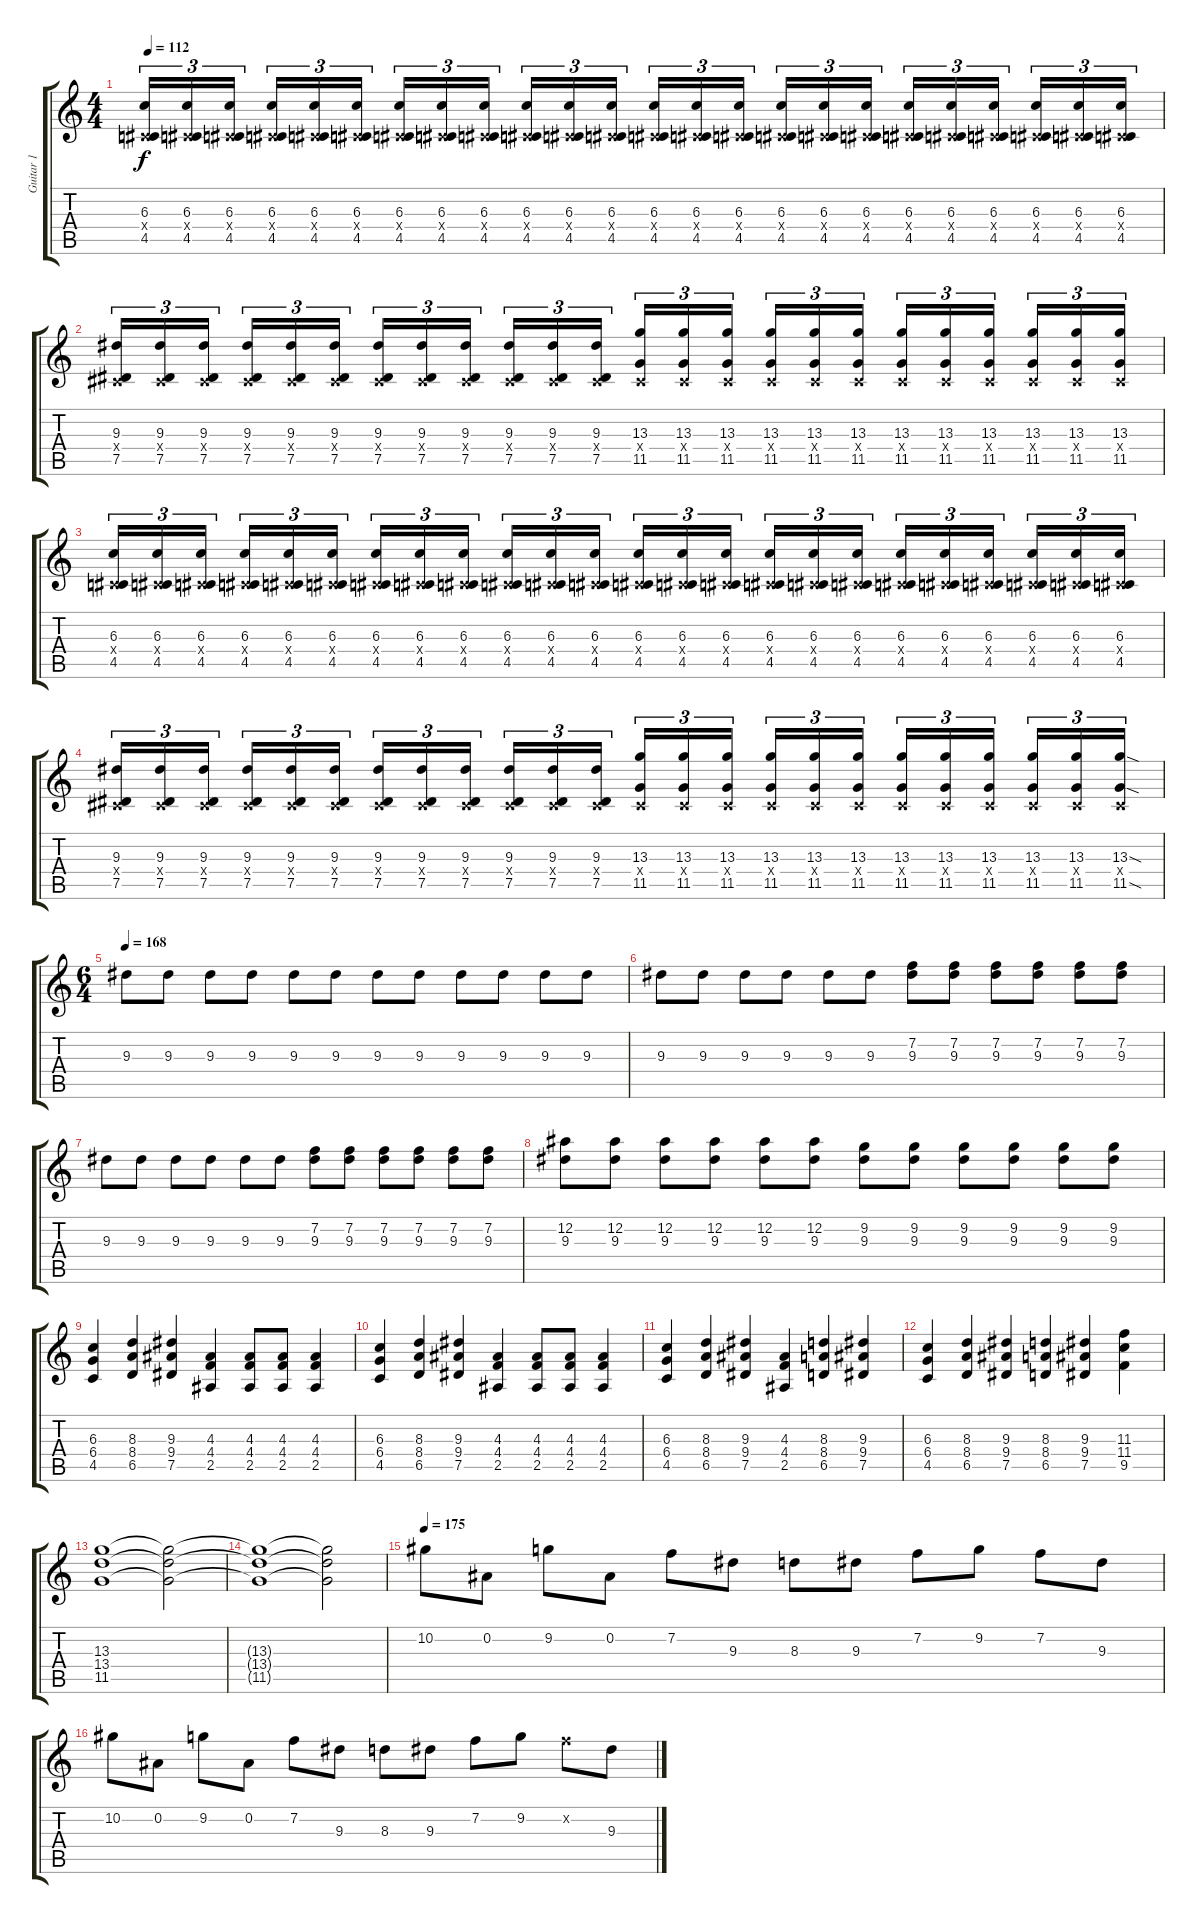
\track ("Guitar 1" "Guitar 1") {instrument overdrivenguitar}
\staff {score tabs}
\tuning (Eb4 Bb3 Gb3 Db3 Ab2 Eb2) {hide}
\ts (4 4)
\tempo 112
\clef g2
\ks c
(6.3 0.4{x} 4.5).16{tu (3 2) dy f} (6.3 0.4{x} 4.5).16{tu (3 2)} (6.3 0.4{x} 4.5).16{tu (3 2) beam splitsecondary} (6.3 0.4{x} 4.5).16{tu (3 2)} (6.3 0.4{x} 4.5).16{tu (3 2)} (6.3 0.4{x} 4.5).16{tu (3 2)} (6.3 0.4{x} 4.5).16{tu (3 2)} (6.3 0.4{x} 4.5).16{tu (3 2)} (6.3 0.4{x} 4.5).16{tu (3 2) beam splitsecondary} (6.3 0.4{x} 4.5).16{tu (3 2)} (6.3 0.4{x} 4.5).16{tu (3 2)} (6.3 0.4{x} 4.5).16{tu (3 2)} (6.3 0.4{x} 4.5).16{tu (3 2)} (6.3 0.4{x} 4.5).16{tu (3 2)} (6.3 0.4{x} 4.5).16{tu (3 2) beam splitsecondary} (6.3 0.4{x} 4.5).16{tu (3 2)} (6.3 0.4{x} 4.5).16{tu (3 2)} (6.3 0.4{x} 4.5).16{tu (3 2)} (6.3 0.4{x} 4.5).16{tu (3 2)} (6.3 0.4{x} 4.5).16{tu (3 2)} (6.3 0.4{x} 4.5).16{tu (3 2) beam splitsecondary} (6.3 0.4{x} 4.5).16{tu (3 2)} (6.3 0.4{x} 4.5).16{tu (3 2)} (6.3 0.4{x} 4.5).16{tu (3 2)} |
(9.3 0.4{x} 7.5).16{tu (3 2)} (9.3 0.4{x} 7.5).16{tu (3 2)} (9.3 0.4{x} 7.5).16{tu (3 2) beam splitsecondary} (9.3 0.4{x} 7.5).16{tu (3 2)} (9.3 0.4{x} 7.5).16{tu (3 2)} (9.3 0.4{x} 7.5).16{tu (3 2)} (9.3 0.4{x} 7.5).16{tu (3 2)} (9.3 0.4{x} 7.5).16{tu (3 2)} (9.3 0.4{x} 7.5).16{tu (3 2) beam splitsecondary} (9.3 0.4{x} 7.5).16{tu (3 2)} (9.3 0.4{x} 7.5).16{tu (3 2)} (9.3 0.4{x} 7.5).16{tu (3 2)} (13.3 0.4{x} 11.5).16{tu (3 2)} (13.3 0.4{x} 11.5).16{tu (3 2)} (13.3 0.4{x} 11.5).16{tu (3 2) beam splitsecondary} (13.3 0.4{x} 11.5).16{tu (3 2)} (13.3 0.4{x} 11.5).16{tu (3 2)} (13.3 0.4{x} 11.5).16{tu (3 2)} (13.3 0.4{x} 11.5).16{tu (3 2)} (13.3 0.4{x} 11.5).16{tu (3 2)} (13.3 0.4{x} 11.5).16{tu (3 2) beam splitsecondary} (13.3 0.4{x} 11.5).16{tu (3 2)} (13.3 0.4{x} 11.5).16{tu (3 2)} (13.3 0.4{x} 11.5).16{tu (3 2)} |
(6.3 0.4{x} 4.5).16{tu (3 2)} (6.3 0.4{x} 4.5).16{tu (3 2)} (6.3 0.4{x} 4.5).16{tu (3 2) beam splitsecondary} (6.3 0.4{x} 4.5).16{tu (3 2)} (6.3 0.4{x} 4.5).16{tu (3 2)} (6.3 0.4{x} 4.5).16{tu (3 2)} (6.3 0.4{x} 4.5).16{tu (3 2)} (6.3 0.4{x} 4.5).16{tu (3 2)} (6.3 0.4{x} 4.5).16{tu (3 2) beam splitsecondary} (6.3 0.4{x} 4.5).16{tu (3 2)} (6.3 0.4{x} 4.5).16{tu (3 2)} (6.3 0.4{x} 4.5).16{tu (3 2)} (6.3 0.4{x} 4.5).16{tu (3 2)} (6.3 0.4{x} 4.5).16{tu (3 2)} (6.3 0.4{x} 4.5).16{tu (3 2) beam splitsecondary} (6.3 0.4{x} 4.5).16{tu (3 2)} (6.3 0.4{x} 4.5).16{tu (3 2)} (6.3 0.4{x} 4.5).16{tu (3 2)} (6.3 0.4{x} 4.5).16{tu (3 2)} (6.3 0.4{x} 4.5).16{tu (3 2)} (6.3 0.4{x} 4.5).16{tu (3 2) beam splitsecondary} (6.3 0.4{x} 4.5).16{tu (3 2)} (6.3 0.4{x} 4.5).16{tu (3 2)} (6.3 0.4{x} 4.5).16{tu (3 2)} |
(9.3 0.4{x} 7.5).16{tu (3 2)} (9.3 0.4{x} 7.5).16{tu (3 2)} (9.3 0.4{x} 7.5).16{tu (3 2) beam splitsecondary} (9.3 0.4{x} 7.5).16{tu (3 2)} (9.3 0.4{x} 7.5).16{tu (3 2)} (9.3 0.4{x} 7.5).16{tu (3 2)} (9.3 0.4{x} 7.5).16{tu (3 2)} (9.3 0.4{x} 7.5).16{tu (3 2)} (9.3 0.4{x} 7.5).16{tu (3 2) beam splitsecondary} (9.3 0.4{x} 7.5).16{tu (3 2)} (9.3 0.4{x} 7.5).16{tu (3 2)} (9.3 0.4{x} 7.5).16{tu (3 2)} (13.3 0.4{x} 11.5).16{tu (3 2)} (13.3 0.4{x} 11.5).16{tu (3 2)} (13.3 0.4{x} 11.5).16{tu (3 2) beam splitsecondary} (13.3 0.4{x} 11.5).16{tu (3 2)} (13.3 0.4{x} 11.5).16{tu (3 2)} (13.3 0.4{x} 11.5).16{tu (3 2)} (13.3 0.4{x} 11.5).16{tu (3 2)} (13.3 0.4{x} 11.5).16{tu (3 2)} (13.3 0.4{x} 11.5).16{tu (3 2) beam splitsecondary} (13.3 0.4{x} 11.5).16{tu (3 2)} (13.3 0.4{x} 11.5).16{tu (3 2)} (13.3{sod} 0.4{x} 11.5{sod}).16{tu (3 2)} |
\ts (6 4)
\tempo 168
9.3.8 9.3.8 9.3.8 9.3.8 9.3.8 9.3.8 9.3.8 9.3.8 9.3.8 9.3.8 9.3.8 9.3.8 |
9.3.8 9.3.8 9.3.8 9.3.8 9.3.8 9.3.8 (7.2 9.3).8 (7.2 9.3).8 (7.2 9.3).8 (7.2 9.3).8 (7.2 9.3).8 (7.2 9.3).8 |
9.3.8 9.3.8 9.3.8 9.3.8 9.3.8 9.3.8 (7.2 9.3).8 (7.2 9.3).8 (7.2 9.3).8 (7.2 9.3).8 (7.2 9.3).8 (7.2 9.3).8 |
(12.2 9.3).8 (12.2 9.3).8 (12.2 9.3).8 (12.2 9.3).8 (12.2 9.3).8 (12.2 9.3).8 (9.2 9.3).8 (9.2 9.3).8 (9.2 9.3).8 (9.2 9.3).8 (9.2 9.3).8 (9.2 9.3).8 |
(6.3 6.4 4.5).4 (8.3 8.4 6.5).4 (9.3 9.4 7.5).4 (4.3 4.4 2.5).4 (4.3 4.4 2.5).8 (4.3 4.4 2.5).8 (4.3 4.4 2.5).4 |
(6.3 6.4 4.5).4 (8.3 8.4 6.5).4 (9.3 9.4 7.5).4 (4.3 4.4 2.5).4 (4.3 4.4 2.5).8 (4.3 4.4 2.5).8 (4.3 4.4 2.5).4 |
(6.3 6.4 4.5).4 (8.3 8.4 6.5).4 (9.3 9.4 7.5).4 (4.3 4.4 2.5).4 (8.3 8.4 6.5).4 (9.3 9.4 7.5).4 |
(6.3 6.4 4.5).4 (8.3 8.4 6.5).4 (9.3 9.4 7.5).4 (8.3 8.4 6.5).4 (9.3 9.4 7.5).4 (11.3 11.4 9.5).4 |
(13.3 13.4 11.5).1 (13.3{t} 13.4{t} 11.5{t}).2 |
(13.3{t} 13.4{t} 11.5{t}).1 (13.3{t} 13.4{t} 11.5{t}).2 |
\tempo 175
10.2.8 0.2.8 9.2.8 0.2.8 7.2.8 9.3.8 8.3.8 9.3.8 7.2.8 9.2.8 7.2.8 9.3.8 |
10.2.8 0.2.8 9.2.8 0.2.8 7.2.8 9.3.8 8.3.8 9.3.8 7.2.8 9.2.8 7.2{x}.8 9.3.8
